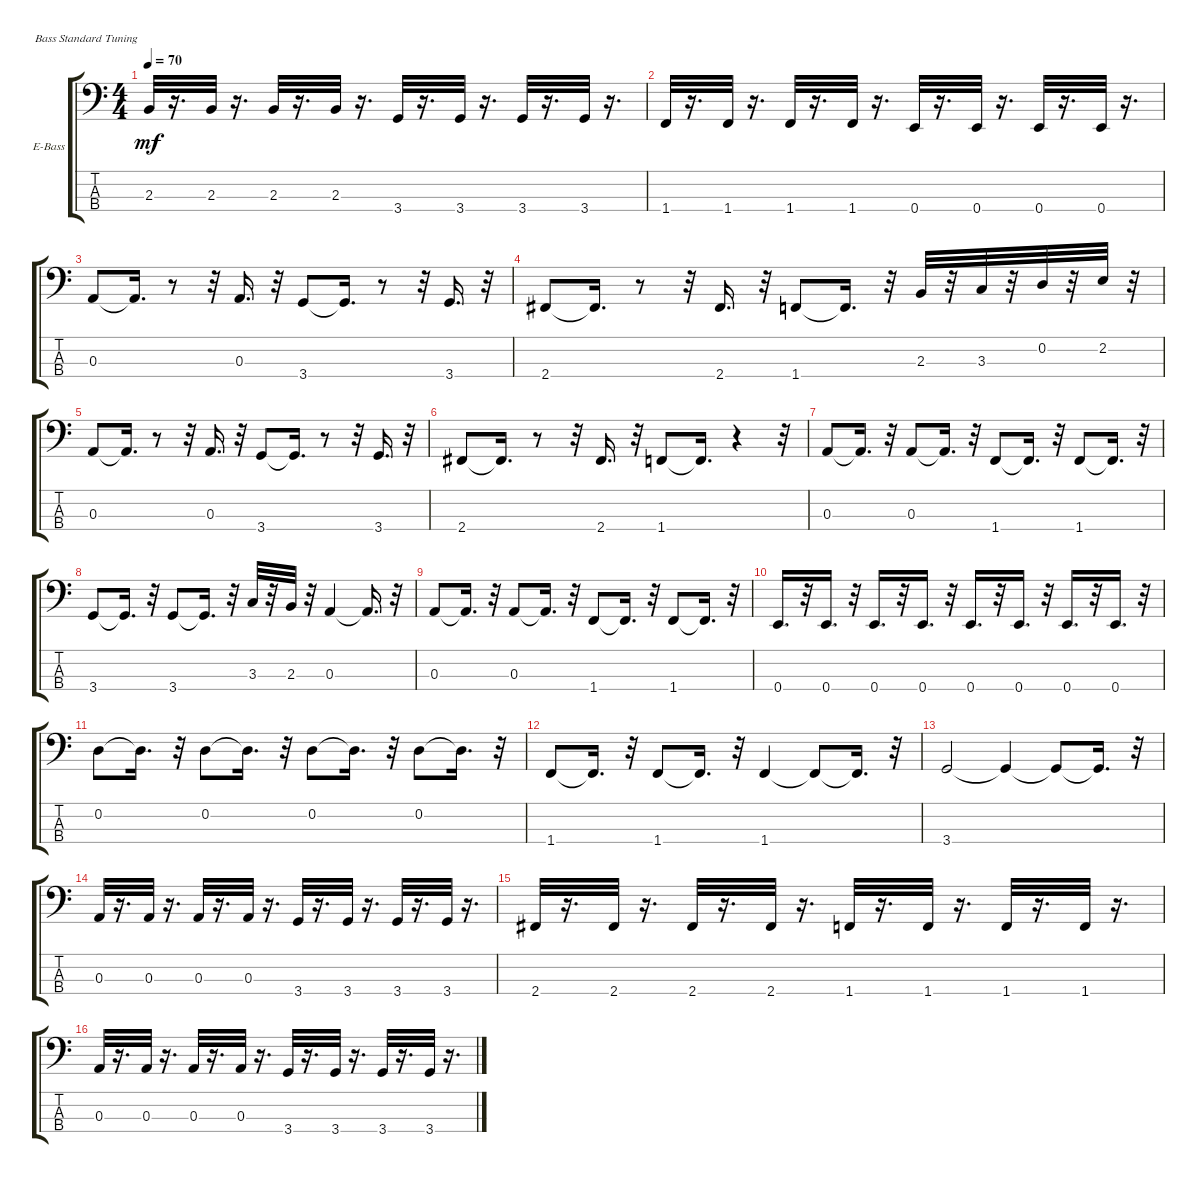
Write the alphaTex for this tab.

\bracketExtendMode groupsimilarinstruments
\firstSystemTrackNameOrientation horizontal
\otherSystemsTrackNameOrientation horizontal
\track ("" "E-Bass") {instrument electricbassfinger}
\staff {score tabs}
\tuning (G2 D2 A1 E1)
\ts (4 4)
\tempo 70
\clef f4
\ks c
2.3.32{dy mf} r.16{d} 2.3.32 r.16{d} 2.3.32 r.16{d} 2.3.32 r.16{d} 3.4.32 r.16{d} 3.4.32 r.16{d} 3.4.32 r.16{d} 3.4.32 r.16{d} |
1.4.32 r.16{d} 1.4.32 r.16{d} 1.4.32 r.16{d} 1.4.32 r.16{d} 0.4.32 r.16{d} 0.4.32 r.16{d} 0.4.32 r.16{d} 0.4.32 r.16{d} |
0.3.8 0.3{t}.16{d} r.8 r.32 0.3.16{d} r.32 3.4.8 3.4{t}.16{d} r.8 r.32 3.4.16{d} r.32 |
2.4.8 2.4{t}.16{d} r.8 r.32 2.4.16{d} r.32 1.4.8 1.4{t}.16{d} r.32 2.3.32 r.32 3.3.32 r.32 0.2.32 r.32 2.2.32 r.32 |
0.3.8 0.3{t}.16{d} r.8 r.32 0.3.16{d} r.32 3.4.8 3.4{t}.16{d} r.8 r.32 3.4.16{d} r.32 |
2.4.8 2.4{t}.16{d} r.8 r.32 2.4.16{d} r.32 1.4.8 1.4{t}.16{d} r.4 r.32 |
0.3.8 0.3{t}.16{d} r.32 0.3.8 0.3{t}.16{d} r.32 1.4.8 1.4{t}.16{d} r.32 1.4.8 1.4{t}.16{d} r.32 |
3.4.8 3.4{t}.16{d} r.32 3.4.8 3.4{t}.16{d} r.32 3.3.32 r.32 2.3.32 r.32 0.3.4 0.3{t}.16{d} r.32 |
0.3.8 0.3{t}.16{d} r.32 0.3.8 0.3{t}.16{d} r.32 1.4.8 1.4{t}.16{d} r.32 1.4.8 1.4{t}.16{d} r.32 |
0.4.16{d} r.32 0.4.16{d} r.32 0.4.16{d} r.32 0.4.16{d} r.32 0.4.16{d} r.32 0.4.16{d} r.32 0.4.16{d} r.32 0.4.16{d} r.32 |
0.2.8 0.2{t}.16{d} r.32 0.2.8 0.2{t}.16{d} r.32 0.2.8 0.2{t}.16{d} r.32 0.2.8 0.2{t}.16{d} r.32 |
1.4.8 1.4{t}.16{d} r.32 1.4.8 1.4{t}.16{d} r.32 1.4.4 1.4{t}.8 1.4{t}.16{d} r.32 |
3.4.2 3.4{t}.4 3.4{t}.8 3.4{t}.16{d} r.32 |
0.3.32 r.16{d} 0.3.32 r.16{d} 0.3.32 r.16{d} 0.3.32 r.16{d} 3.4.32 r.16{d} 3.4.32 r.16{d} 3.4.32 r.16{d} 3.4.32 r.16{d} |
2.4.32 r.16{d} 2.4.32 r.16{d} 2.4.32 r.16{d} 2.4.32 r.16{d} 1.4.32 r.16{d} 1.4.32 r.16{d} 1.4.32 r.16{d} 1.4.32 r.16{d} |
0.3.32 r.16{d} 0.3.32 r.16{d} 0.3.32 r.16{d} 0.3.32 r.16{d} 3.4.32 r.16{d} 3.4.32 r.16{d} 3.4.32 r.16{d} 3.4.32 r.16{d}
